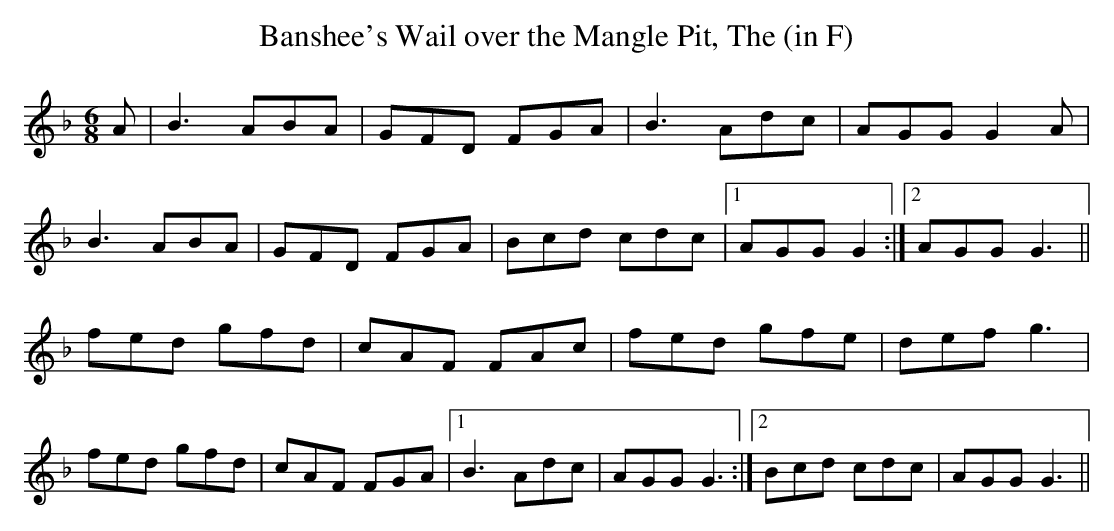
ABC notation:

X:1
T:Banshee's Wail over the Mangle Pit, The (in F)
M:6/8
L:1/8
K:F
A|B3 ABA|GFD FGA|B3 Adc|AGG G2A|!
B3 ABA|GFD FGA|Bcd cdc|1 AGG G2:|2 AGG G3||!
fed gfd|cAF FAc|fed gfe|def g3|!
fed gfd|cAF FGA|1 B3 Adc|AGG G3:|2 Bcd cdc|AGG G3||!
